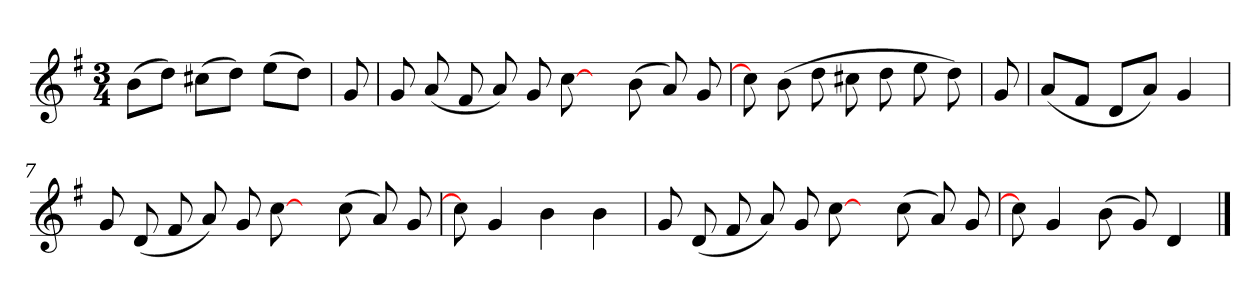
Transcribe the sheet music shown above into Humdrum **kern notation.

**kern
*part1
*staff1
*clefG2
*k[f#]
*G:
*M3/4
=
(8b\L
8dd\J)
(8cc#X\L
8dd\J)
(8ee\L
8dd\J)
=2y
8g
=3
8g
(8a
8f#
8a)
8g
[8cc
8ryy
(8b
8a)
8g
=4
8cc]
(8b
8dd
8cc#X
8dd
8ee
8dd)
=5y
8g
=6
(8a/L
8f#/J
8d/L
8a/J)
4g
=7y
8g
(8d
8f#
8a)
8g
[8cc
8ryy
(8cc
8a)
8g
=8
8cc]
4g
4b
4b
=9
8g
(8d
8f#
8a)
8g
[8cc
8ryy
(8cc
8a)
8g
=10
8cc]
4g
(8b
8g)
4d
==
*-
